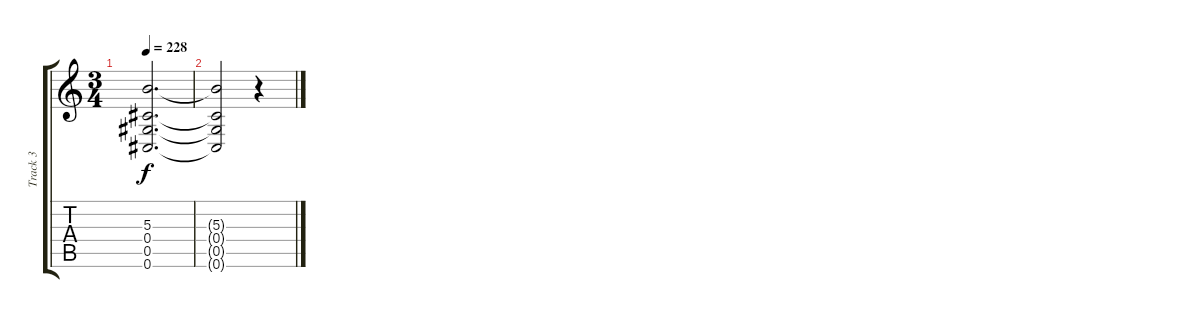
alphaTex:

\track ("Track 3" "Track 3") {instrument electricguitarjazz}
\staff {score tabs}
\tuning (Eb4 Bb3 Gb3 Db3 Ab2 Db2) {hide}
\ts (3 4)
\tempo 228
\clef g2
\ks c
(5.3{t} 0.4{t} 0.5{t} 0.6{t}).2{d dy f} |
(5.3{t} 0.4{t} 0.5{t} 0.6{t}).2 r.4
